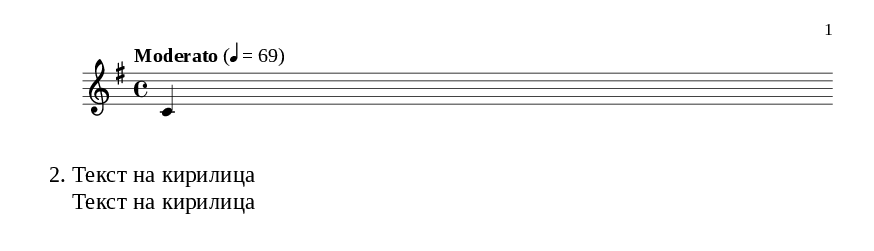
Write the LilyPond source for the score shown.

\version "2.24.4"

% include paper part and global functions
\include "include/globals.ily"

\bookpart {
  \include "include/bookpart-paper.ily"
  \paper {
  first-page-number = #1
  print-page-number = ##t
  print-first-page-number = ##t
}
\score {
    \include "include/score-layout.ily"

    \new Voice \relative c' {
      \clef treble
      \key g \major
      \time 4/4
      \tempoFunc "Moderato" 4 "69"
      \autoBeamOff
      c % notes here
    }

    \addlyrics {}

    \header {
      title = \titleFunc #'ref "Заглавие" "Zaglavie"
    }

    \midi{}

  } % score

  \markup \fontsize #bgCoupletFontSize {
    \hspace #1
    \override #`(baseline-skip . ,bgCoupletBaselineSkip)
    \column {
      \line { 2. Текст на кирилица }
      \line {   "   " Текст на кирилица }
    }

  } % markup

  % include foreign translation(s) of the song
  

} % bookpart

% Più mosso
%
